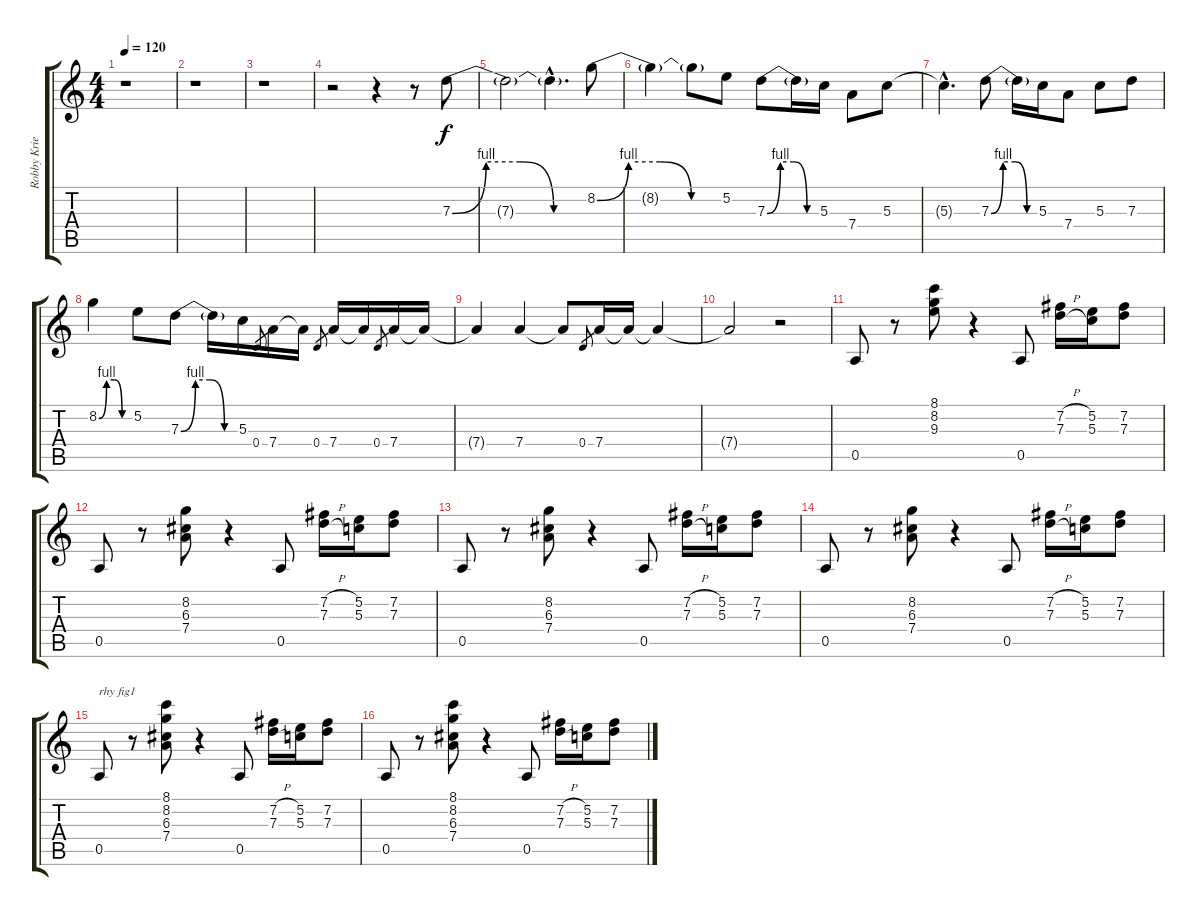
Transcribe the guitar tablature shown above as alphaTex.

\track ("Robby Krieger" "Robby Krie") {instrument electricguitarclean}
\staff {score tabs}
\tuning (E4 B3 G3 D3 A2 E2) {hide}
\ts (4 4)
\tempo 120
\clef g2
\ks c
r.1{dy f instrument electricguitarclean} |
r.1 |
r.1 |
r.2 r.4 r.8 7.3{be (custom 0 0 15 4 30 4 45 0 60 0)}.8 |
7.3{t}.2 7.3{hac t}.4{d} 8.2{be (custom 0 0 15 4 30 4 45 0 60 0)}.8 |
8.2{t}.4 8.2{t}.8 5.2.8 7.3{be (custom 0 0 15 4 30 4 45 0 60 0)}.8 7.3{t}.16 5.3.16 7.4.8 5.3.8 |
5.3{hac t}.4{d} 7.3{be (custom 0 0 15 4 30 4 45 0 60 0)}.8 7.3{t}.16 5.3.16 7.4.8 5.3.8 7.3.8 |
8.2{be (custom 0 0 15 4 30 4 45 0 60 0)}.4 5.2.8 7.3{be (custom 0 0 15 4 30 4 45 0 60 0)}.8 7.3{t}.16 5.3.16 0.4.8{gr} 7.4.16 7.4{t}.16 0.4.8{gr} 7.4.16 7.4{t}.16 0.4.8{gr} 7.4.16 7.4{t}.16 |
7.4{t}.4 7.4.4 7.4{t}.8 0.4.8{gr} 7.4.16 7.4{t}.16 7.4{t}.4 |
7.4{t}.2 r.2 |
0.5.8 r.8 (8.1 8.2 9.3).8 r.4 0.5.8 (7.2{h} 7.3{h}).16 (5.2 5.3).16 (7.2 7.3).8 |
0.5.8 r.8 (8.2 6.3 7.4).8 r.4 0.5.8 (7.2{h} 7.3{h}).16 (5.2 5.3).16 (7.2 7.3).8 |
0.5.8 r.8 (8.2 6.3 7.4).8 r.4 0.5.8 (7.2{h} 7.3{h}).16 (5.2 5.3).16 (7.2 7.3).8 |
0.5.8 r.8 (8.2 6.3 7.4).8 r.4 0.5.8 (7.2{h} 7.3{h}).16 (5.2 5.3).16 (7.2 7.3).8 |
0.5.8{txt "rhy fig1"} r.8 (8.1 8.2 6.3 7.4).8 r.4 0.5.8 (7.2{h} 7.3{h}).16 (5.2 5.3).16 (7.2 7.3).8 |
0.5.8 r.8 (8.1 8.2 6.3 7.4).8 r.4 0.5.8 (7.2{h} 7.3{h}).16 (5.2 5.3).16 (7.2 7.3).8
